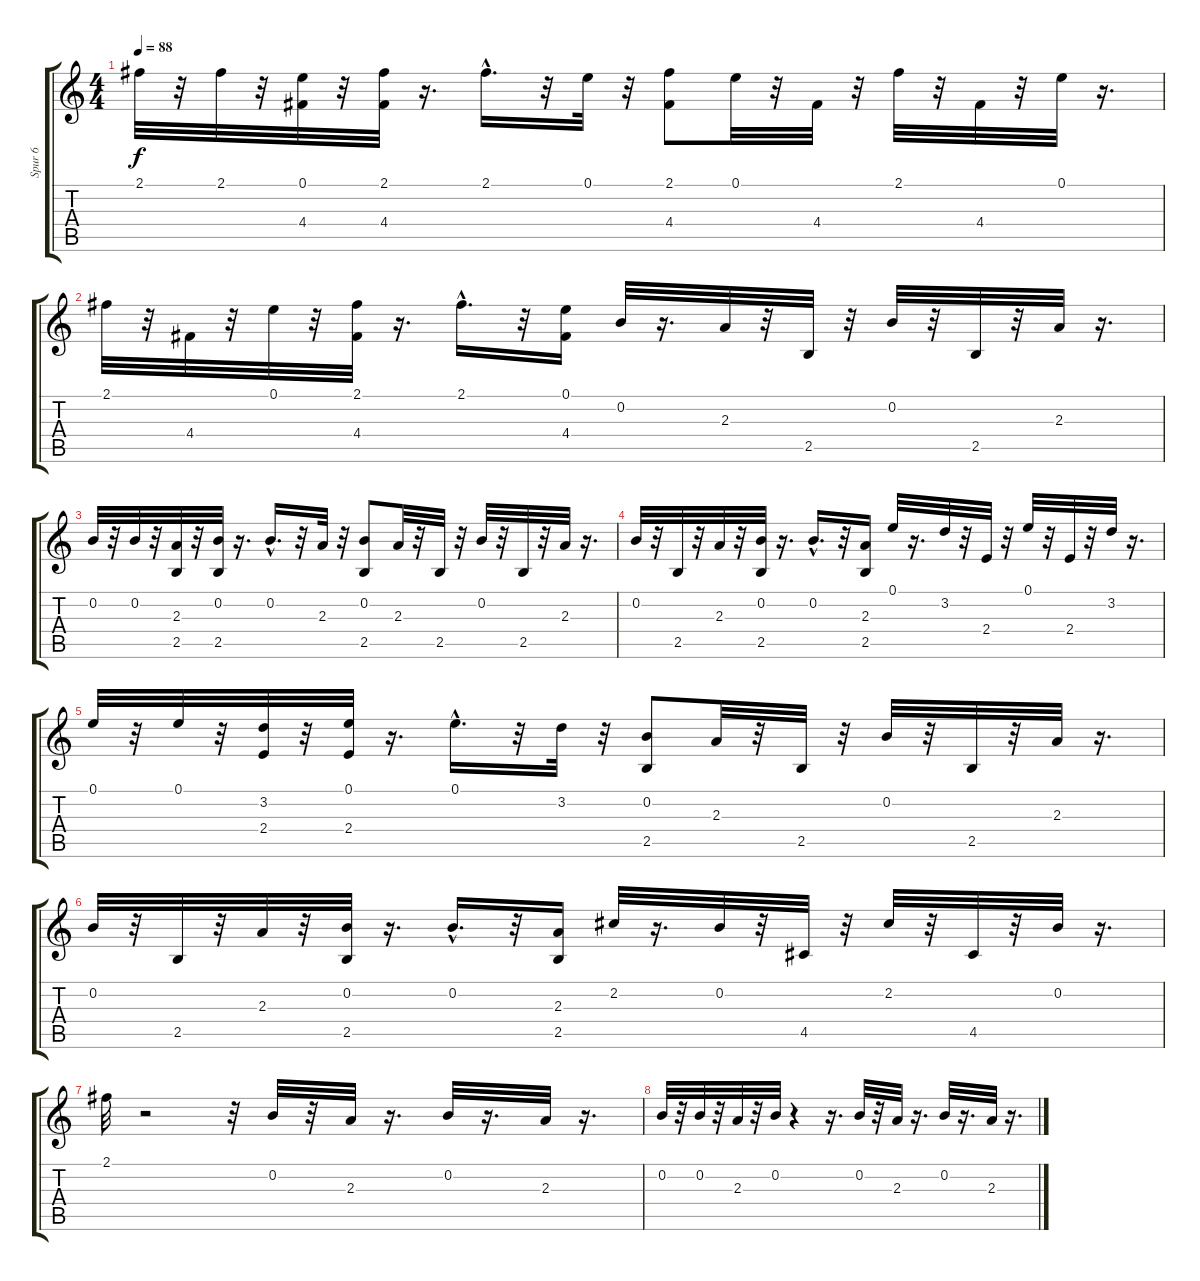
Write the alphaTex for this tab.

\track ("Spur 6" "Spur 6") {instrument electricguitarmuted}
\staff {score tabs}
\tuning (E4 B3 G3 D3 A2 E2) {hide}
\ts (4 4)
\tempo 88
\clef g2
\ks c
2.1.32{dy f} r.32 2.1.32 r.32 (0.1 4.4).32 r.32 (2.1 4.4).32 r.16{d} 2.1{hac}.16{d} r.32 0.1.32 r.32 (2.1 4.4).8 0.1.32 r.32 4.4.32 r.32 2.1.32 r.32 4.4.32 r.32 0.1.32 r.16{d} |
2.1.32 r.32 4.4.32 r.32 0.1.32 r.32 (2.1 4.4).32 r.16{d} 2.1{hac}.16{d} r.32 (0.1 4.4).16 0.2.32 r.16{d} 2.3.32 r.32 2.5.32 r.32 0.2.32 r.32 2.5.32 r.32 2.3.32 r.16{d} |
0.2.32 r.32 0.2.32 r.32 (2.3 2.5).32 r.32 (0.2 2.5).32 r.16{d} 0.2{hac}.16{d} r.32 2.3.32 r.32 (0.2 2.5).8 2.3.32 r.32 2.5.32 r.32 0.2.32 r.32 2.5.32 r.32 2.3.32 r.16{d} |
0.2.32 r.32 2.5.32 r.32 2.3.32 r.32 (0.2 2.5).32 r.16{d} 0.2{hac}.16{d} r.32 (2.3 2.5).16 0.1.32 r.16{d} 3.2.32 r.32 2.4.32 r.32 0.1.32 r.32 2.4.32 r.32 3.2.32 r.16{d} |
0.1.32 r.32 0.1.32 r.32 (3.2 2.4).32 r.32 (0.1 2.4).32 r.16{d} 0.1{hac}.16{d} r.32 3.2.32 r.32 (0.2 2.5).8 2.3.32 r.32 2.5.32 r.32 0.2.32 r.32 2.5.32 r.32 2.3.32 r.16{d} |
0.2.32 r.32 2.5.32 r.32 2.3.32 r.32 (0.2 2.5).32 r.16{d} 0.2{hac}.16{d} r.32 (2.3 2.5).16 2.2.32 r.16{d} 0.2.32 r.32 4.5.32 r.32 2.2.32 r.32 4.5.32 r.32 0.2.32 r.16{d} |
2.1.32 r.2 r.32 0.2.32 r.32 2.3.32 r.16{d} 0.2.32 r.16{d} 2.3.32 r.16{d} |
0.2.32 r.32 0.2.32 r.32 2.3.32 r.32 0.2.32 r.4 r.16{d} 0.2.32 r.32 2.3.32 r.16{d} 0.2.32 r.16{d} 2.3.32 r.16{d}
